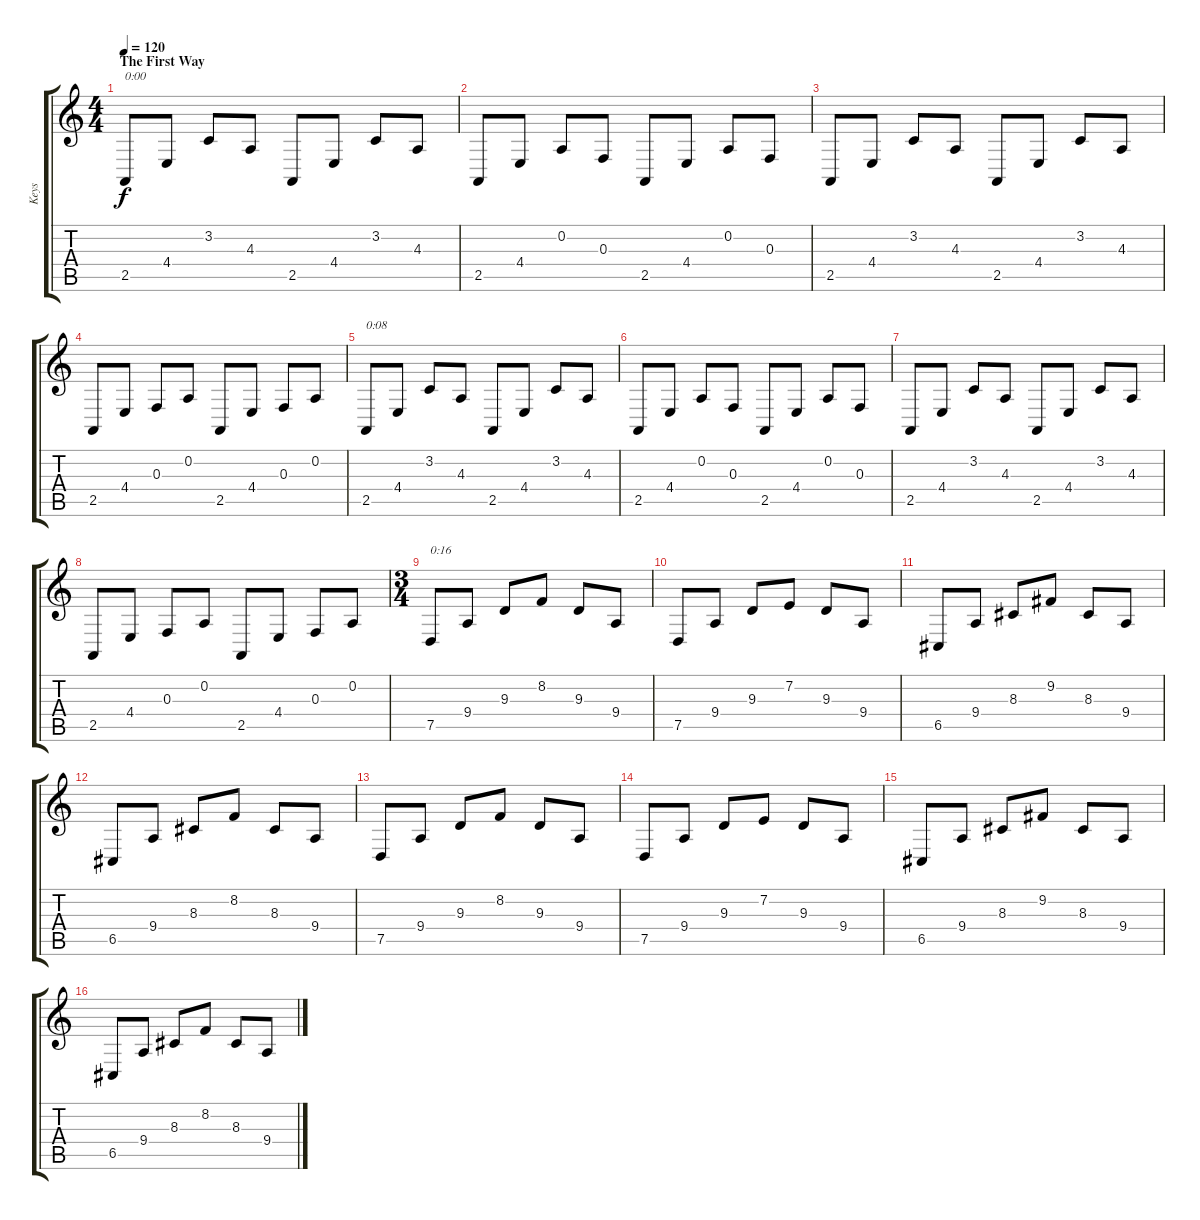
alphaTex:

\track ("Keys" "Keys") {instrument choiraahs}
\staff {score tabs}
\tuning (D4 A3 F3 C3 G2 D2) {hide}
\ts (4 4)
\section ("" "The First Way")
\tempo 120
\clef g2
\ks c
2.5.8{txt "0:00" dy f volume 14 balance 11 instrument fx5brightness} 4.4.8 3.2.8 4.3.8 2.5.8 4.4.8 3.2.8 4.3.8 |
2.5.8 4.4.8 0.2.8 0.3.8 2.5.8 4.4.8 0.2.8 0.3.8 |
2.5.8 4.4.8 3.2.8 4.3.8 2.5.8 4.4.8 3.2.8 4.3.8 |
2.5.8 4.4.8 0.3.8 0.2.8 2.5.8 4.4.8 0.3.8 0.2.8 |
2.5.8{txt "0:08"} 4.4.8 3.2.8 4.3.8 2.5.8 4.4.8 3.2.8 4.3.8 |
2.5.8 4.4.8 0.2.8 0.3.8 2.5.8 4.4.8 0.2.8 0.3.8 |
2.5.8 4.4.8 3.2.8 4.3.8 2.5.8 4.4.8 3.2.8 4.3.8 |
2.5.8 4.4.8 0.3.8 0.2.8 2.5.8 4.4.8 0.3.8 0.2.8 |
\ts (3 4)
7.5.8{txt "0:16"} 9.4.8 9.3.8 8.2.8 9.3.8 9.4.8 |
7.5.8 9.4.8 9.3.8 7.2.8 9.3.8 9.4.8 |
6.5.8 9.4.8 8.3.8 9.2.8 8.3.8 9.4.8 |
6.5.8 9.4.8 8.3.8 8.2.8 8.3.8 9.4.8 |
7.5.8 9.4.8 9.3.8 8.2.8 9.3.8 9.4.8 |
7.5.8 9.4.8 9.3.8 7.2.8 9.3.8 9.4.8 |
6.5.8 9.4.8 8.3.8 9.2.8 8.3.8 9.4.8 |
6.5.8 9.4.8 8.3.8 8.2.8 8.3.8 9.4.8
